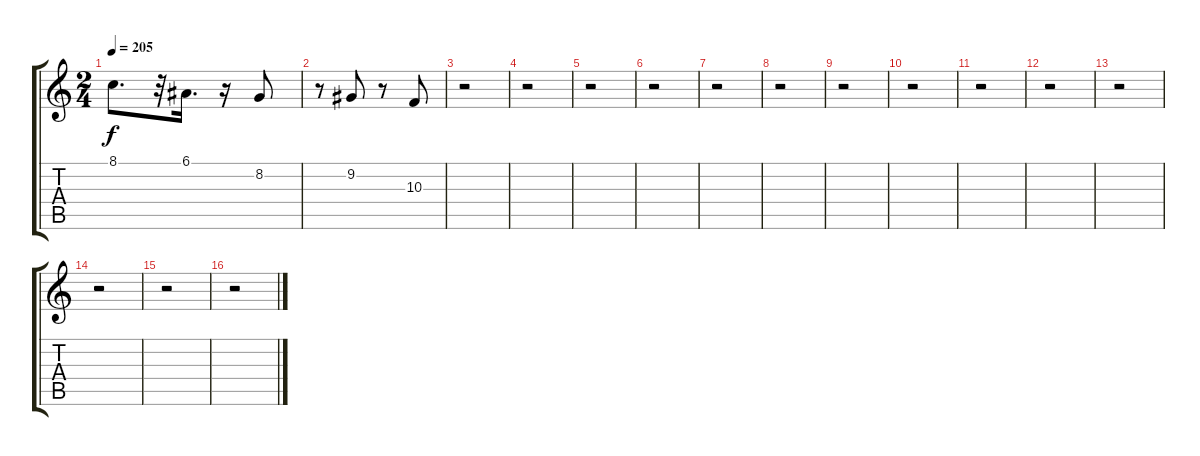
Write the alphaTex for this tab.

\track "" {instrument ocarina}
\staff {score tabs}
\tuning (E4 B3 G3 D3 A2 E2) {hide}
\ts (2 4)
\tempo 205
\clef g2
\ks c
8.1{t}.8{d dy f} r.32 6.1.16{d} r.16 8.2.8 |
r.8 9.2.8 r.8 10.3.8 |
r.2 |
r.2 |
r.2 |
r.2 |
r.2 |
r.2 |
r.2 |
r.2 |
r.2 |
r.2 |
r.2 |
r.2 |
r.2 |
r.2
